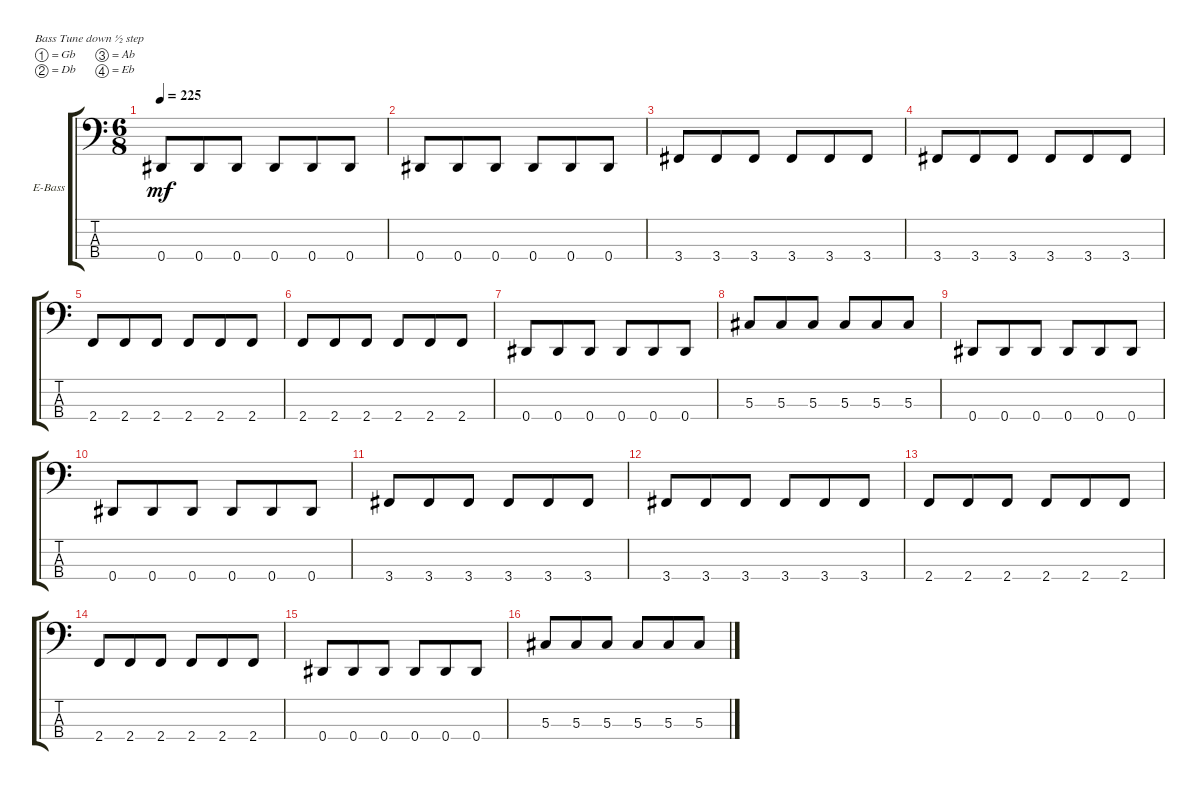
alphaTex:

\bracketExtendMode groupsimilarinstruments
\firstSystemTrackNameOrientation horizontal
\otherSystemsTrackNameOrientation horizontal
\track ("Electric Bass" "E-Bass") {instrument electricbassfinger}
\staff {score tabs}
\tuning (Gb2 Db2 Ab1 Eb1)
\ts (6 8)
\tempo 225
\clef f4
\ks c
0.4.8{dy mf} 0.4.8 0.4.8 0.4.8 0.4.8 0.4.8 |
0.4.8 0.4.8 0.4.8 0.4.8 0.4.8 0.4.8 |
3.4.8 3.4.8 3.4.8 3.4.8 3.4.8 3.4.8 |
3.4.8 3.4.8 3.4.8 3.4.8 3.4.8 3.4.8 |
2.4.8 2.4.8 2.4.8 2.4.8 2.4.8 2.4.8 |
2.4.8 2.4.8 2.4.8 2.4.8 2.4.8 2.4.8 |
0.4.8 0.4.8 0.4.8 0.4.8 0.4.8 0.4.8 |
5.3.8 5.3.8 5.3.8 5.3.8 5.3.8 5.3.8 |
0.4.8 0.4.8 0.4.8 0.4.8 0.4.8 0.4.8 |
0.4.8 0.4.8 0.4.8 0.4.8 0.4.8 0.4.8 |
3.4.8 3.4.8 3.4.8 3.4.8 3.4.8 3.4.8 |
3.4.8 3.4.8 3.4.8 3.4.8 3.4.8 3.4.8 |
2.4.8 2.4.8 2.4.8 2.4.8 2.4.8 2.4.8 |
2.4.8 2.4.8 2.4.8 2.4.8 2.4.8 2.4.8 |
0.4.8 0.4.8 0.4.8 0.4.8 0.4.8 0.4.8 |
5.3.8 5.3.8 5.3.8 5.3.8 5.3.8 5.3.8
